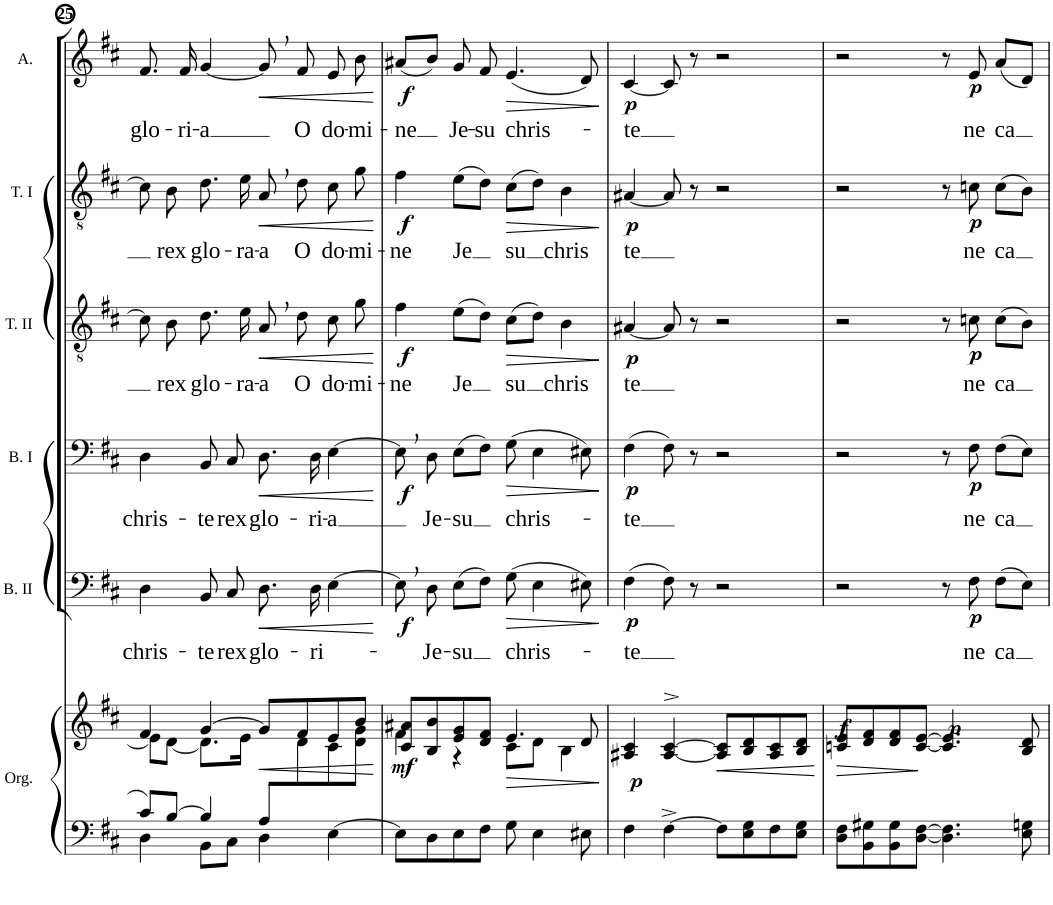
**kern	**kern	**dynam	**kern	**text	**dynam	**kern	**text	**dynam	**kern	**text	**dynam	**kern	**text	**dynam	**kern	**text	**dynam
*part6	*part6	*part6	*part5	*part5	*part5	*part4	*part4	*part4	*part3	*part3	*part3	*part2	*part2	*part2	*part1	*part1	*part1
*staff7	*staff6	*staff6/7	*staff5	*staff5	*staff5	*staff4	*staff4	*staff4	*staff3	*staff3	*staff3	*staff2	*staff2	*staff2	*staff1	*staff1	*staff1
*I"Orgue	*	*	*I"Basses II	*	*	*I"Basses I	*	*	*I"Ténors II	*	*	*I"Ténors I	*	*	*I"Altos	*	*
*I'Org.	*	*	*I'B. II	*	*	*I'B. I	*	*	*I'T. II	*	*	*I'T. I	*	*	*I'A.	*	*
!!LO:PB:g=z
*clefF4	*clefG2	*	*clefF4	*	*	*clefF4	*	*	*clefGv2	*	*	*clefGv2	*	*	*clefG2	*	*
*k[f#c#]	*k[f#c#]	*	*k[f#c#]	*	*	*k[f#c#]	*	*	*k[f#c#]	*	*	*k[f#c#]	*	*	*k[f#c#]	*	*
*M4/4	*M4/4	*	*M4/4	*	*	*M4/4	*	*	*M4/4	*	*	*M4/4	*	*	*M4/4	*	*
*met(c)	*met(c)	*	*met(c)	*	*	*met(c)	*	*	*met(c)	*	*	*met(c)	*	*	*met(c)	*	*
=25	=25	=25	=25	=25	=25	=25	=25	=25	=25	=25	=25	=25	=25	=25	=25	=25	=25
*^	*^	*	*	*	*	*	*	*	*	*	*	*	*	*	*	*	*
*	*^	*	*	*	*	*	*	*	*	*	*	*	*	*	*	*	*	*	*
!	!	!	!	!	!	!	!LO:LY:b	!	!	!LO:LY:b	!	!	!	!	!	!	!	!	!LO:LY:b	!
2ryy	8c#/L	4D\	4f#/	8e\L]	.	4D\	chris-	.	4D\	chris-	.	8c#\]	.	.	8c#\]	.	.	8.f#/	glo-	.
!	!	!	!	!	!	!	!	!	!	!	!	!	!LO:LY:b	!	!	!LO:LY:b	!	!	!	!
.	[8B/J	.	.	[8d\J	.	.	.	.	.	.	.	8B\	rex	.	8B\	rex	.	.	.	.
!	!	!	!	!	!	!	!	!	!	!	!	!	!	!	!	!	!	!	!LO:LY:b	!
.	.	.	.	.	.	.	.	.	.	.	.	.	.	.	.	.	.	16f#/	-ri-	.
!	!	!	!	!	!	!	!LO:LY:b	!	!	!LO:LY:b	!	!	!LO:LY:b	!	!	!LO:LY:b	!	!	!LO:LY:b	!
.	4B/]	8BB\L	[4g/	8.d\L]	.	8BB/	-te	.	8BB/	-te	.	8.d\	glo-	.	8.d\	glo-	.	[4g/	-a	.
!	!	!	!	!	!	!	!LO:LY:b	!	!	!LO:LY:b	!	!	!	!	!	!	!	!	!	!
.	.	8C#\J	.	.	.	8C#/	rex	.	8C#/	rex	.	.	.	.	.	.	.	.	.	.
!	!	!	!	!	!	!	!	!	!	!	!	!	!LO:LY:b	!	!	!LO:LY:b	!	!	!	!
.	.	.	.	16e\Jk	.	.	.	.	.	.	.	16e\	-ra-	.	16e\	-ra-	.	.	.	.
!	!	!	!	!	!LO:HP:b	!	!LO:LY:b	!LO:HP:b	!	!LO:LY:b	!LO:HP:b	!	!LO:LY:b	!LO:HP:b	!	!LO:LY:b	!LO:HP:b	!	!	!LO:HP:b
8A/L	4D\	2ryy	8g/L]	8ryy	<	8.D\	glo-	<	8.D\	glo-	<	8A,/	-a	<	8A,/	-a	<	8g,/]	.	<
!	!	!	!	!	!	!	!	!	!	!	!	!	!LO:LY:b	!	!	!LO:LY:b	!	!	!LO:LY:b	!
4.ryy	.	.	8f#/	8d\	.	.	.	.	.	.	.	8d\	O	.	8d\	O	.	8f#/	O	.
!	!	!	!	!	!	!	!LO:LY:b	!	!	!LO:LY:b	!	!	!	!	!	!	!	!	!	!
.	.	.	.	.	.	16D\	-ri-	.	16D\	-ri-	.	.	.	.	.	.	.	.	.	.
!	!	!	!	!	!	!	!	!	!	!LO:LY:b	!	!	!LO:LY:b	!	!	!LO:LY:b	!	!	!LO:LY:b	!
.	[4E\	.	8e/	8c#\	.	[4E\	.	.	[4E\	-a	.	8c#\	do-	.	8c#\	do-	.	8e/	do-	.
!	!	!	!	!	!	!	!	!	!	!	!	!	!LO:LY:b	!	!	!LO:LY:b	!	!	!LO:LY:b	!
.	.	.	8b/J	8d\ 8g\J	.	.	.	.	.	.	.	8g\	-mi-	.	8g\	-mi-	.	8b\	-mi-	.
*v	*v	*v	*	*	*	*	*	*	*	*	*	*	*	*	*	*	*	*	*	*
*	*v	*v	*	*	*	*	*	*	*	*	*	*	*	*	*	*	*	*
.	.	[	.	.	[	.	.	[	.	.	[	.	.	[	.	.	[
=26	=26	=26	=26	=26	=26	=26	=26	=26	=26	=26	=26	=26	=26	=26	=26	=26	=26
*	*^	*	*	*	*	*	*	*	*	*	*	*	*	*	*	*	*
!	!	!	!LO:DY:b	!	!	!LO:DY:b	!	!	!LO:DY:b	!	!LO:LY:b	!LO:DY:b	!	!LO:LY:b	!LO:DY:b	!	!LO:LY:b	!LO:DY:b
8E\L]	8c#/ 8a#X/L	4f#\	mf	8E,\]	.	f	8E,\]	.	f	4f#\	-ne	f	4f#\	-ne	f	(8a#X/L	-ne	f
!	!	!	!	!	!LO:LY:b	!	!	!LO:LY:b	!	!	!	!	!	!	!	!	!	!
8D\	8B/ 8b/	.	.	8D\	Je-	.	8D\	Je-	.	.	.	.	.	.	.	8b/J)	.	.
!	!	!	!	!	!LO:LY:b	!	!	!LO:LY:b	!	!	!LO:LY:b	!	!	!LO:LY:b	!	!	!LO:LY:b	!
8E\	8e/ 8g/	4r	.	(8E\L	-su	.	(8E\L	-su	.	(8e\L	Je	.	(8e\L	Je	.	8g/	Je-	.
!	!	!	!	!	!	!	!	!	!	!	!	!	!	!	!	!	!LO:LY:b	!
8F#\J	8d/ 8f#/J	.	.	8F#\J)	.	.	8F#\J)	.	.	8d\J)	.	.	8d\J)	.	.	8f#/	-su	.
!	!	!	!LO:HP:b	!	!LO:LY:b	!LO:HP:b	!	!LO:LY:b	!LO:HP:b	!	!LO:LY:b	!LO:HP:b	!	!LO:LY:b	!LO:HP:b	!	!LO:LY:b	!LO:HP:b
8G\	4.e/	8c#\L	>	(8G\	chris-	>	(8G\	chris-	>	(8c#\L	su	>	(8c#\L	su	>	(4.e/	chris-	>
4E\	.	8d\J	.	4E\	.	.	4E\	.	.	8d\J)	.	.	8d\J)	.	.	.	.	.
!	!	!	!	!	!	!	!	!	!	!	!LO:LY:b	!	!	!LO:LY:b	!	!	!	!
.	.	4B\	.	.	.	.	.	.	.	4B\	chris	.	4B\	chris	.	.	.	.
8E#X\	8d/	.	.	8E#X\)	.	.	8E#X\)	.	.	.	.	.	.	.	.	8d/)	.	.
*	*v	*v	*	*	*	*	*	*	*	*	*	*	*	*	*	*	*	*
.	.	]	.	.	]	.	.	]	.	.	]	.	.	]	.	.	]
=27	=27	=27	=27	=27	=27	=27	=27	=27	=27	=27	=27	=27	=27	=27	=27	=27	=27
!	!	!LO:DY:b	!	!LO:LY:b	!LO:DY:b	!	!LO:LY:b	!LO:DY:b	!	!LO:LY:b	!LO:DY:b	!	!LO:LY:b	!LO:DY:b	!	!LO:LY:b	!LO:DY:b
4F#\	4A#X/ 4c#/	p	(4F#\	te	p	(4F#\	te	p	[4A#X/	te	p	[4A#X/	te	p	[4c#/	te	p
[4F#^\	[4A#/^> [4c#/^>	.	8F#\)	.	.	8F#\)	.	.	8A#/]	.	.	8A#/]	.	.	8c#/]	.	.
.	.	.	8r	.	.	8r	.	.	8r	.	.	8r	.	.	8r	.	.
!	!	!LO:HP:b	!	!	!	!	!	!	!	!	!	!	!	!	!	!	!
8F#\L]	8A#/] 8c#/]L	<	2r	.	.	2r	.	.	2r	.	.	2r	.	.	2r	.	.
8E\ 8G\	8B/ 8d/	.	.	.	.	.	.	.	.	.	.	.	.	.	.	.	.
8F#\	8A#/ 8c#/	.	.	.	.	.	.	.	.	.	.	.	.	.	.	.	.
8E\ 8G\J	8B/ 8d/J	.	.	.	.	.	.	.	.	.	.	.	.	.	.	.	.
.	.	[	.	.	.	.	.	.	.	.	.	.	.	.	.	.	.
=28	=28	=28	=28	=28	=28	=28	=28	=28	=28	=28	=28	=28	=28	=28	=28	=28	=28
!	!	!LO:HP:b	!	!	!	!	!	!	!	!	!	!	!	!	!	!	!
!	!	!LO:DY:n=1:b	!	!	!	!	!	!	!	!	!	!	!	!	!	!	!
8D\ 8F#\L	8cn/ 8e/L	> f	2r	.	.	2r	.	.	2r	.	.	2r	.	.	2r	.	.
8BB\ 8G#X\	8d/ 8f#/	.	.	.	.	.	.	.	.	.	.	.	.	.	.	.	.
8BB\ 8G#\	8d/ 8f#/	.	.	.	.	.	.	.	.	.	.	.	.	.	.	.	.
[8D\ [8F#\J	[8c/ [8e/J	.	.	.	.	.	.	.	.	.	.	.	.	.	.	.	.
!	!	!LO:DY:n=2:b	!	!	!	!	!	!	!	!	!	!	!	!	!	!	!
4.D\] 4.F#\]	4.c/] 4.e/]	] p	8r	.	.	8r	.	.	8r	.	.	8r	.	.	8r	.	.
!	!	!	!	!LO:LY:b	!LO:DY:b	!	!LO:LY:b	!LO:DY:b	!	!LO:LY:b	!LO:DY:b	!	!LO:LY:b	!LO:DY:b	!	!LO:LY:b	!LO:DY:b
.	.	.	8F#\	ne	p	8F#\	ne	p	8cn\	ne	p	8cn\	ne	p	8e/	ne	p
!	!	!	!	!LO:LY:b	!	!	!LO:LY:b	!	!	!LO:LY:b	!	!	!LO:LY:b	!	!	!LO:LY:b	!
.	.	.	(8F#\L	ca	.	(8F#\L	ca	.	(8c\L	ca	.	(8c\L	ca	.	(8a/L	ca	.
8E\ 8Gn\	8B/ 8d/	.	8E\J)	.	.	8E\J)	.	.	8B\J)	.	.	8B\J)	.	.	8d/J)	.	.
=	=	=	=	=	=	=	=	=	=	=	=	=	=	=	=	=	=
*-	*-	*-	*-	*-	*-	*-	*-	*-	*-	*-	*-	*-	*-	*-	*-	*-	*-
